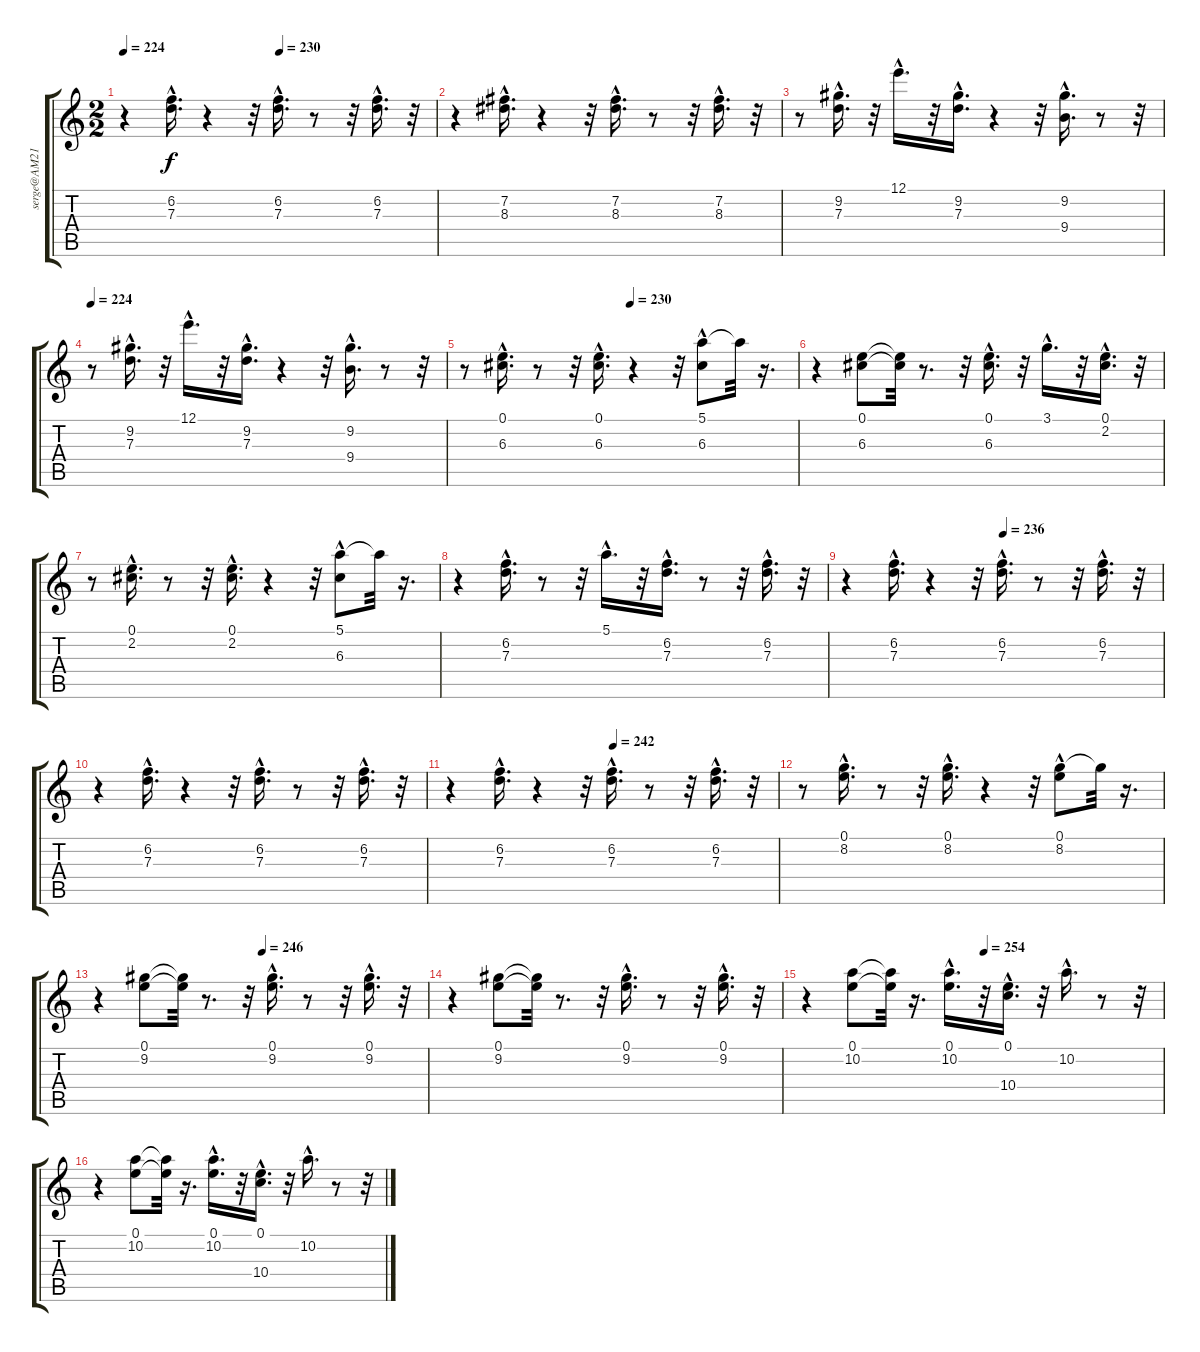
\track ("" "serge@AM21") {instrument acousticguitarnylon}
\staff {score tabs}
\tuning (E4 B3 G3 D3 A2 E2) {hide}
\ts (2 2)
\tempo 224
\tempo (230 0.5)
\clef g2
\ks c
r.4{dy f} (6.2{hac} 7.3{hac}).16{d} r.4 r.32 (6.2{hac} 7.3{hac}).16{d} r.8 r.32 (6.2{hac} 7.3{hac}).16{d} r.32 |
r.4 (7.2{hac} 8.3{hac}).16{d} r.4 r.32 (7.2{hac} 8.3{hac}).16{d} r.8 r.32 (7.2{hac} 8.3{hac}).16{d} r.32 |
r.8 (9.2{hac} 7.3{hac}).16{d} r.32 12.1{hac}.16{d} r.32 (9.2{hac} 7.3{hac}).16{d} r.4 r.32 (9.2{hac} 9.4{hac}).16{d} r.8 r.32 |
\tempo 224
r.8 (9.2{hac} 7.3{hac}).16{d} r.32 12.1{hac}.16{d} r.32 (9.2{hac} 7.3{hac}).16{d} r.4 r.32 (9.2{hac} 9.4{hac}).16{d} r.8 r.32 |
\tempo (230 0.5)
r.8 (0.1{hac} 6.3{hac}).16{d} r.8 r.32 (0.1{hac} 6.3{hac}).16{d} r.4 r.32 (5.1 6.3{hac}).8 5.1{t}.32 r.16{d} |
r.4 (0.1 6.3).8 (0.1{t} 6.3{t}).32 r.8{d} r.32 (0.1{hac} 6.3{hac}).16{d} r.32 3.1{hac}.16{d} r.32 (0.1{hac} 2.2{hac}).16{d} r.32 |
r.8 (0.1{hac} 2.2{hac}).16{d} r.8 r.32 (0.1{hac} 2.2{hac}).16{d} r.4 r.32 (5.1 6.3{hac}).8 5.1{t}.32 r.16{d} |
r.4 (6.2{hac} 7.3{hac}).16{d} r.8 r.32 5.1{hac}.16{d} r.32 (6.2{hac} 7.3{hac}).16{d} r.8 r.32 (6.2{hac} 7.3{hac}).16{d} r.32 |
\tempo (236 0.5)
r.4 (6.2{hac} 7.3{hac}).16{d} r.4 r.32 (6.2{hac} 7.3{hac}).16{d} r.8 r.32 (6.2{hac} 7.3{hac}).16{d} r.32 |
r.4 (6.2{hac} 7.3{hac}).16{d} r.4 r.32 (6.2{hac} 7.3{hac}).16{d} r.8 r.32 (6.2{hac} 7.3{hac}).16{d} r.32 |
\tempo (242 0.5)
r.4 (6.2{hac} 7.3{hac}).16{d} r.4 r.32 (6.2{hac} 7.3{hac}).16{d} r.8 r.32 (6.2{hac} 7.3{hac}).16{d} r.32 |
r.8 (0.1{hac} 8.2{hac}).16{d} r.8 r.32 (0.1{hac} 8.2{hac}).16{d} r.4 r.32 (0.1{hac} 8.2).8 8.2{t}.32 r.16{d} |
\tempo (246 0.5)
r.4 (0.1 9.2).8 (0.1{t} 9.2{t}).32 r.8{d} r.32 (0.1{hac} 9.2{hac}).16{d} r.8 r.32 (0.1{hac} 9.2{hac}).16{d} r.32 |
r.4 (0.1 9.2).8 (0.1{t} 9.2{t}).32 r.8{d} r.32 (0.1{hac} 9.2{hac}).16{d} r.8 r.32 (0.1{hac} 9.2{hac}).16{d} r.32 |
\tempo (254 0.5)
r.4 (0.1 10.2).8 (0.1{t} 10.2{t}).32 r.16{d} (0.1{hac} 10.2{hac}).16{d} r.32 (0.1{hac} 10.4{hac}).16{d} r.32 10.2{hac}.16{d} r.8 r.32 |
r.4 (0.1 10.2).8 (0.1{t} 10.2{t}).32 r.16{d} (0.1{hac} 10.2{hac}).16{d} r.32 (0.1{hac} 10.4{hac}).16{d} r.32 10.2{hac}.16{d} r.8 r.32
